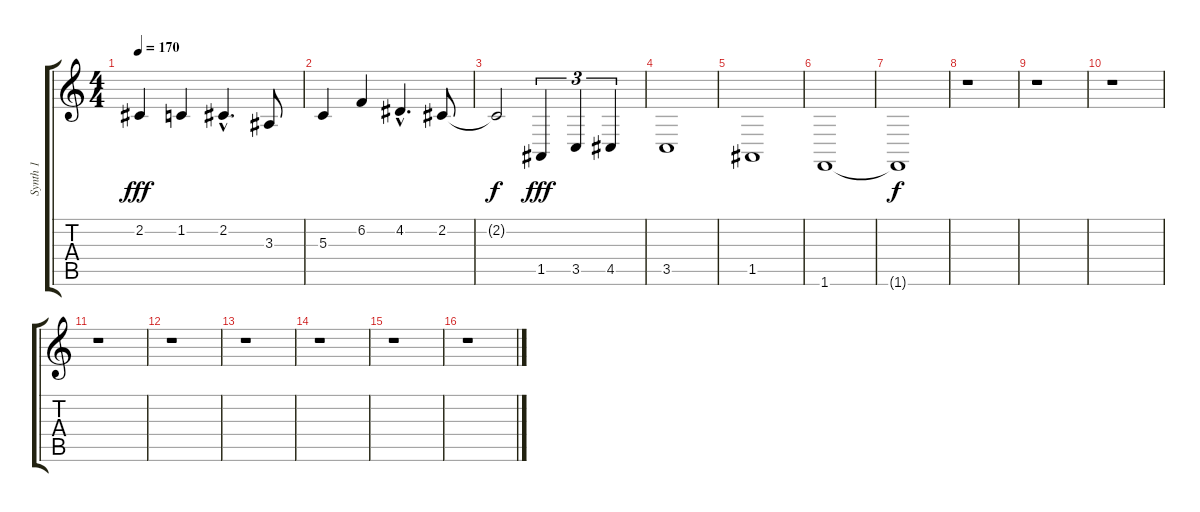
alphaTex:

\track ("Synth 1" "Synth 1") {instrument acousticgrandpiano}
\staff {score tabs}
\tuning (E4 B3 G3 D3 A2 E2) {hide}
\ts (4 4)
\tempo 170
\clef g2
\ks c
2.2.4{dy fff} 1.2.4 2.2{hac}.4{d} 3.3.8 |
5.3.4 6.2.4 4.2{hac}.4{d} 2.2.8 |
2.2{t}.2{dy f} 1.5.4{tu (3 2) dy fff} 3.5.4{tu (3 2)} 4.5.4{tu (3 2)} |
3.5.1 |
1.5.1 |
1.6.1 |
1.6{t}.1{dy f} |
r.1 |
r.1 |
r.1 |
r.1 |
r.1 |
r.1 |
r.1 |
r.1 |
r.1
